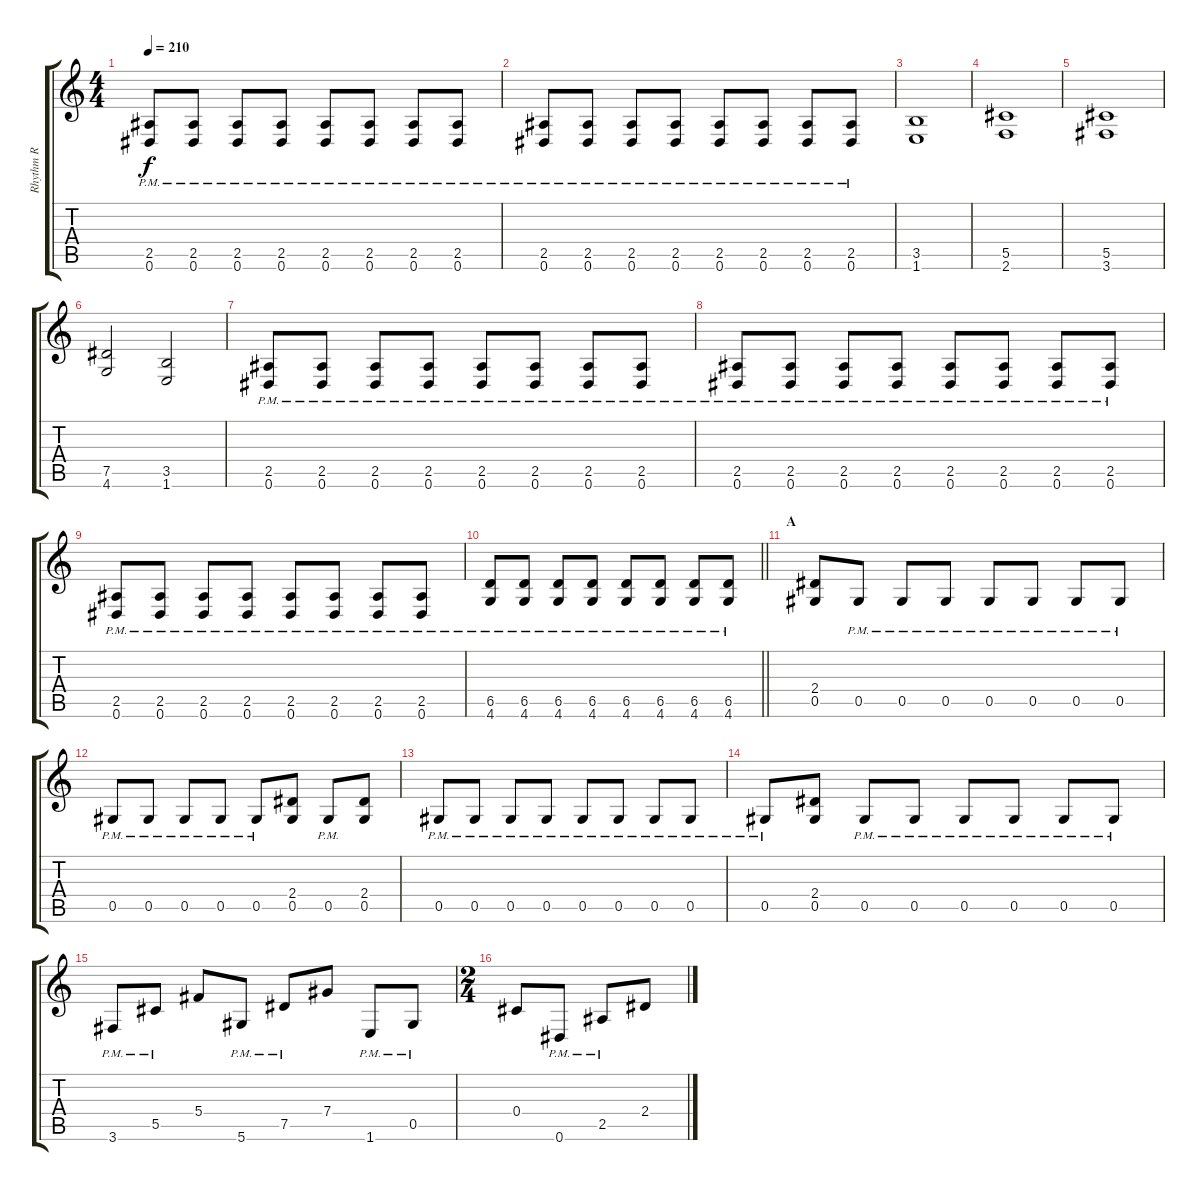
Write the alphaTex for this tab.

\track ("Rhythm R" "Rhythm R") {instrument overdrivenguitar}
\staff {score tabs}
\tuning (Eb4 Bb3 Gb3 Db3 Ab2 Eb2) {hide}
\ts (4 4)
\tempo 210
\clef g2
\ks c
(2.5{pm} 0.6{pm}).8{dy f} (2.5{pm} 0.6{pm}).8 (2.5{pm} 0.6{pm}).8 (2.5{pm} 0.6{pm}).8 (2.5{pm} 0.6{pm}).8 (2.5{pm} 0.6{pm}).8 (2.5{pm} 0.6{pm}).8 (2.5{pm} 0.6{pm}).8 |
(2.5{pm} 0.6{pm}).8 (2.5{pm} 0.6{pm}).8 (2.5{pm} 0.6{pm}).8 (2.5{pm} 0.6{pm}).8 (2.5{pm} 0.6{pm}).8 (2.5{pm} 0.6{pm}).8 (2.5{pm} 0.6{pm}).8 (2.5{pm} 0.6{pm}).8 |
(3.5 1.6).1 |
(5.5 2.6).1 |
(5.5 3.6).1 |
(7.5 4.6).2 (3.5 1.6).2 |
(2.5{pm} 0.6{pm}).8 (2.5{pm} 0.6{pm}).8 (2.5{pm} 0.6{pm}).8 (2.5{pm} 0.6{pm}).8 (2.5{pm} 0.6{pm}).8 (2.5{pm} 0.6{pm}).8 (2.5{pm} 0.6{pm}).8 (2.5{pm} 0.6{pm}).8 |
(2.5{pm} 0.6{pm}).8 (2.5{pm} 0.6{pm}).8 (2.5{pm} 0.6{pm}).8 (2.5{pm} 0.6{pm}).8 (2.5{pm} 0.6{pm}).8 (2.5{pm} 0.6{pm}).8 (2.5{pm} 0.6{pm}).8 (2.5{pm} 0.6{pm}).8 |
(2.5{pm} 0.6{pm}).8 (2.5{pm} 0.6{pm}).8 (2.5{pm} 0.6{pm}).8 (2.5{pm} 0.6{pm}).8 (2.5{pm} 0.6{pm}).8 (2.5{pm} 0.6{pm}).8 (2.5{pm} 0.6{pm}).8 (2.5{pm} 0.6{pm}).8 |
\barLineRight lightlight
(6.5{pm} 4.6{pm}).8 (6.5{pm} 4.6{pm}).8 (6.5{pm} 4.6{pm}).8 (6.5{pm} 4.6{pm}).8 (6.5{pm} 4.6{pm}).8 (6.5{pm} 4.6{pm}).8 (6.5{pm} 4.6{pm}).8 (6.5{pm} 4.6{pm}).8 |
\section ("" "A")
(2.4 0.5).8 0.5{pm}.8 0.5{pm}.8 0.5{pm}.8 0.5{pm}.8 0.5{pm}.8 0.5{pm}.8 0.5{pm}.8 |
0.5{pm}.8 0.5{pm}.8 0.5{pm}.8 0.5{pm}.8 0.5{pm}.8 (2.4 0.5).8 0.5{pm}.8 (2.4 0.5).8 |
0.5{pm}.8 0.5{pm}.8 0.5{pm}.8 0.5{pm}.8 0.5{pm}.8 0.5{pm}.8 0.5{pm}.8 0.5{pm}.8 |
0.5{pm}.8 (2.4 0.5).8 0.5{pm}.8 0.5{pm}.8 0.5{pm}.8 0.5{pm}.8 0.5{pm}.8 0.5{pm}.8 |
3.6{pm}.8 5.5{pm}.8 5.4.8 5.6{pm}.8 7.5{pm}.8 7.4.8 1.6{pm}.8 0.5{pm}.8 |
\ts (2 4)
0.4.8 0.6{pm}.8 2.5{pm}.8 2.4.8
